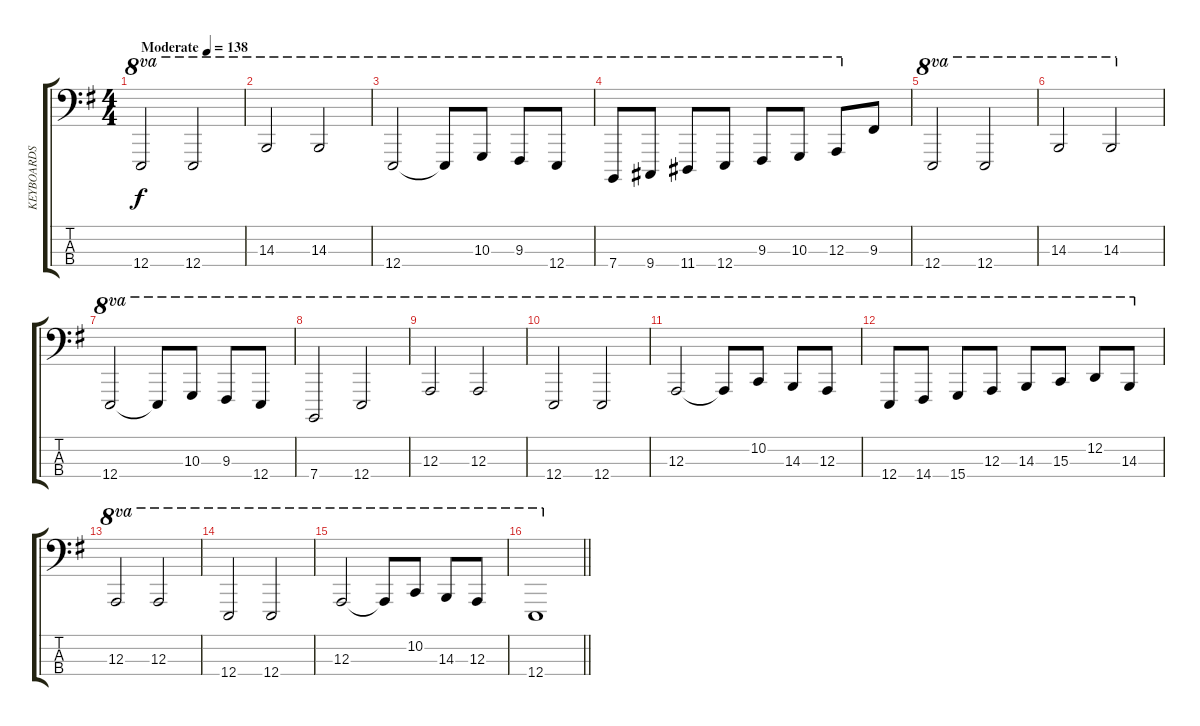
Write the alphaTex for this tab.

\track ("KEYBOARDS 2" "KEYBOARDS ") {instrument synthstrings2}
\staff {score tabs}
\tuning (G2 D2 A1 E1) {hide}
\ts (4 4)
\tempo (138 "Moderate")
\clef f4
\ks eminor
12.4.2{ot 8va dy f instrument synthstrings2} 12.4.2{ot 8va} |
14.3.2{ot 8va} 14.3.2{ot 8va} |
12.4.2{ot 8va} 12.4{t}.8{ot 8va} 10.3.8{ot 8va} 9.3.8{ot 8va} 12.4.8{ot 8va} |
7.4.8{ot 8va} 9.4.8{ot 8va} 11.4.8{ot 8va} 12.4.8{ot 8va} 9.3.8{ot 8va} 10.3.8{ot 8va} 12.3.8{ot 8va} 9.3.8 |
12.4.2{ot 8va} 12.4.2{ot 8va} |
14.3.2{ot 8va} 14.3.2{ot 8va} |
12.4.2{ot 8va} 12.4{t}.8{ot 8va} 10.3.8{ot 8va} 9.3.8{ot 8va} 12.4.8{ot 8va} |
7.4.2{ot 8va} 12.4.2{ot 8va} |
12.3.2{ot 8va} 12.3.2{ot 8va} |
12.4.2{ot 8va} 12.4.2{ot 8va} |
12.3.2{ot 8va} 12.3{t}.8{ot 8va} 10.2.8{ot 8va} 14.3.8{ot 8va} 12.3.8{ot 8va} |
12.4.8{ot 8va} 14.4.8{ot 8va} 15.4.8{ot 8va} 12.3.8{ot 8va} 14.3.8{ot 8va} 15.3.8{ot 8va} 12.2.8{ot 8va} 14.3.8{ot 8va} |
12.3.2{ot 8va} 12.3.2{ot 8va} |
12.4.2{ot 8va} 12.4.2{ot 8va} |
12.3.2{ot 8va} 12.3{t}.8{ot 8va} 10.2.8{ot 8va} 14.3.8{ot 8va} 12.3.8{ot 8va} |
\barLineRight lightlight
12.4.1{ot 8va}
